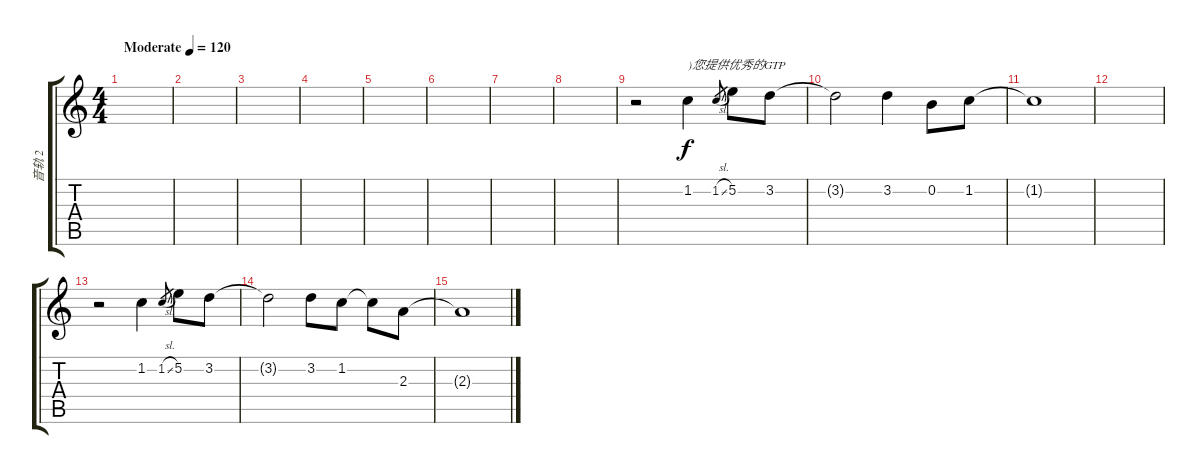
\track ("音轨 2" "音轨 2") {instrument electricguitarjazz}
\staff {score tabs}
\tuning (E4 B3 G3 D3 A2 E2) {hide}
\ts (4 4)
\tempo (120 "Moderate")
\clef g2
\ks c
|
|
|
|
|
|
|
|
r.2 1.2.4{txt ")您提供优秀的GTP"} 1.2{sl}.8{gr} 5.2.8 3.2.8 |
3.2{t}.2 3.2.4 0.2.8 1.2.8 |
1.2{t}.1 |
|
r.2 1.2.4 1.2{sl}.8{gr} 5.2.8 3.2.8 |
3.2{t}.2 3.2.8 1.2.8 1.2{t}.8 2.3.8 |
2.3{t}.1
